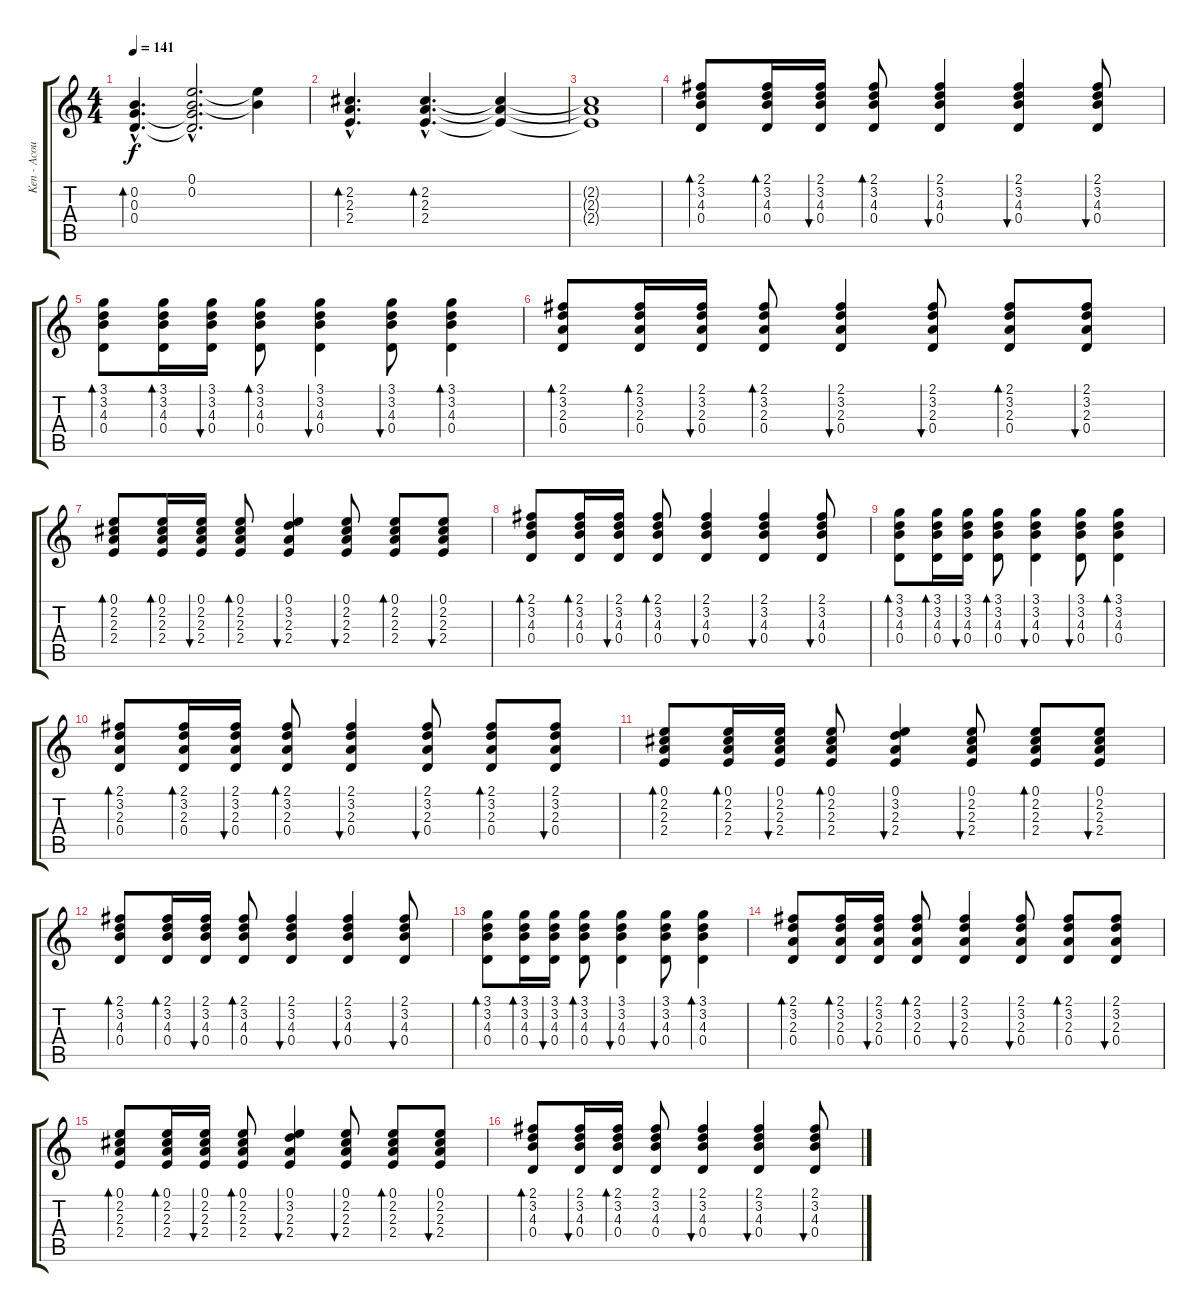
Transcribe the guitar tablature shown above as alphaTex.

\track ("Ken - Acoustic" "Ken - Acou") {instrument acousticguitarsteel}
\staff {score tabs}
\tuning (E4 B3 G3 D3 A2 E2) {hide}
\ts (4 4)
\tempo 141
\clef g2
\ks c
(0.2{hac} 0.3{hac} 0.4{hac}).4{d bd 240 dy f} (0.1{hac} 0.2{hac} 0.3{hac t} 0.4{hac t}).2{d} (0.1{t} 0.2{t}).4 |
(2.2{hac} 2.3{hac} 2.4{hac}).4{d bd 240} (2.2{hac} 2.3{hac} 2.4{hac}).4{d bd 240} (2.2{t} 2.3{t} 2.4{t}).4 |
(2.2{t} 2.3{t} 2.4{t}).1 |
(2.1 3.2 4.3 0.4).8{bd 240} (2.1 3.2 4.3 0.4).16{bd 240} (2.1 3.2 4.3 0.4).16{bu 240} (2.1 3.2 4.3 0.4).8{bd 240} (2.1 3.2 4.3 0.4).4{bu 240} (2.1 3.2 4.3 0.4).4{bu 240} (2.1 3.2 4.3 0.4).8{bu 240} |
(3.1 3.2 4.3 0.4).8{bd 240} (3.1 3.2 4.3 0.4).16{bd 240} (3.1 3.2 4.3 0.4).16{bu 240} (3.1 3.2 4.3 0.4).8{bd 240} (3.1 3.2 4.3 0.4).4{bu 240} (3.1 3.2 4.3 0.4).8{bu 240} (3.1 3.2 4.3 0.4).4{bd 240} |
(2.1 3.2 2.3 0.4).8{bd 240} (2.1 3.2 2.3 0.4).16{bd 240} (2.1 3.2 2.3 0.4).16{bu 240} (2.1 3.2 2.3 0.4).8{bd 240} (2.1 3.2 2.3 0.4).4{bu 240} (2.1 3.2 2.3 0.4).8{bu 240} (2.1 3.2 2.3 0.4).8{bd 240} (2.1 3.2 2.3 0.4).8{bu 240} |
(0.1 2.2 2.3 2.4).8{bd 240} (0.1 2.2 2.3 2.4).16{bd 240} (0.1 2.2 2.3 2.4).16{bu 240} (0.1 2.2 2.3 2.4).8{bd 240} (0.1 3.2 2.3 2.4).4{bu 240} (0.1 2.2 2.3 2.4).8{bu 240} (0.1 2.2 2.3 2.4).8{bd 240} (0.1 2.2 2.3 2.4).8{bu 240} |
(2.1 3.2 4.3 0.4).8{bd 240} (2.1 3.2 4.3 0.4).16{bd 240} (2.1 3.2 4.3 0.4).16{bu 240} (2.1 3.2 4.3 0.4).8{bd 240} (2.1 3.2 4.3 0.4).4{bu 240} (2.1 3.2 4.3 0.4).4{bu 240} (2.1 3.2 4.3 0.4).8{bu 240} |
(3.1 3.2 4.3 0.4).8{bd 240} (3.1 3.2 4.3 0.4).16{bd 240} (3.1 3.2 4.3 0.4).16{bu 240} (3.1 3.2 4.3 0.4).8{bd 240} (3.1 3.2 4.3 0.4).4{bu 240} (3.1 3.2 4.3 0.4).8{bu 240} (3.1 3.2 4.3 0.4).4{bd 240} |
(2.1 3.2 2.3 0.4).8{bd 240} (2.1 3.2 2.3 0.4).16{bd 240} (2.1 3.2 2.3 0.4).16{bu 240} (2.1 3.2 2.3 0.4).8{bd 240} (2.1 3.2 2.3 0.4).4{bu 240} (2.1 3.2 2.3 0.4).8{bu 240} (2.1 3.2 2.3 0.4).8{bd 240} (2.1 3.2 2.3 0.4).8{bu 240} |
(0.1 2.2 2.3 2.4).8{bd 240} (0.1 2.2 2.3 2.4).16{bd 240} (0.1 2.2 2.3 2.4).16{bu 240} (0.1 2.2 2.3 2.4).8{bd 240} (0.1 3.2 2.3 2.4).4{bu 240} (0.1 2.2 2.3 2.4).8{bu 240} (0.1 2.2 2.3 2.4).8{bd 240} (0.1 2.2 2.3 2.4).8{bu 240} |
(2.1 3.2 4.3 0.4).8{bd 240} (2.1 3.2 4.3 0.4).16{bd 240} (2.1 3.2 4.3 0.4).16{bu 240} (2.1 3.2 4.3 0.4).8{bd 240} (2.1 3.2 4.3 0.4).4{bu 240} (2.1 3.2 4.3 0.4).4{bu 240} (2.1 3.2 4.3 0.4).8{bu 240} |
(3.1 3.2 4.3 0.4).8{bd 240} (3.1 3.2 4.3 0.4).16{bd 240} (3.1 3.2 4.3 0.4).16{bu 240} (3.1 3.2 4.3 0.4).8{bd 240} (3.1 3.2 4.3 0.4).4{bu 240} (3.1 3.2 4.3 0.4).8{bu 240} (3.1 3.2 4.3 0.4).4{bd 240} |
(2.1 3.2 2.3 0.4).8{bd 240} (2.1 3.2 2.3 0.4).16{bd 240} (2.1 3.2 2.3 0.4).16{bu 240} (2.1 3.2 2.3 0.4).8{bd 240} (2.1 3.2 2.3 0.4).4{bu 240} (2.1 3.2 2.3 0.4).8{bu 240} (2.1 3.2 2.3 0.4).8{bd 240} (2.1 3.2 2.3 0.4).8{bu 240} |
(0.1 2.2 2.3 2.4).8{bd 240} (0.1 2.2 2.3 2.4).16{bd 240} (0.1 2.2 2.3 2.4).16{bu 240} (0.1 2.2 2.3 2.4).8{bd 240} (0.1 3.2 2.3 2.4).4{bu 240} (0.1 2.2 2.3 2.4).8{bu 240} (0.1 2.2 2.3 2.4).8{bd 240} (0.1 2.2 2.3 2.4).8{bu 240} |
(2.1 3.2 4.3 0.4).8{bd 240} (2.1 3.2 4.3 0.4).16{bu 240} (2.1 3.2 4.3 0.4).16{bd 240} (2.1 3.2 4.3 0.4).8 (2.1 3.2 4.3 0.4).4{bu 240} (2.1 3.2 4.3 0.4).4{bu 240} (2.1 3.2 4.3 0.4).8{bu 240}
